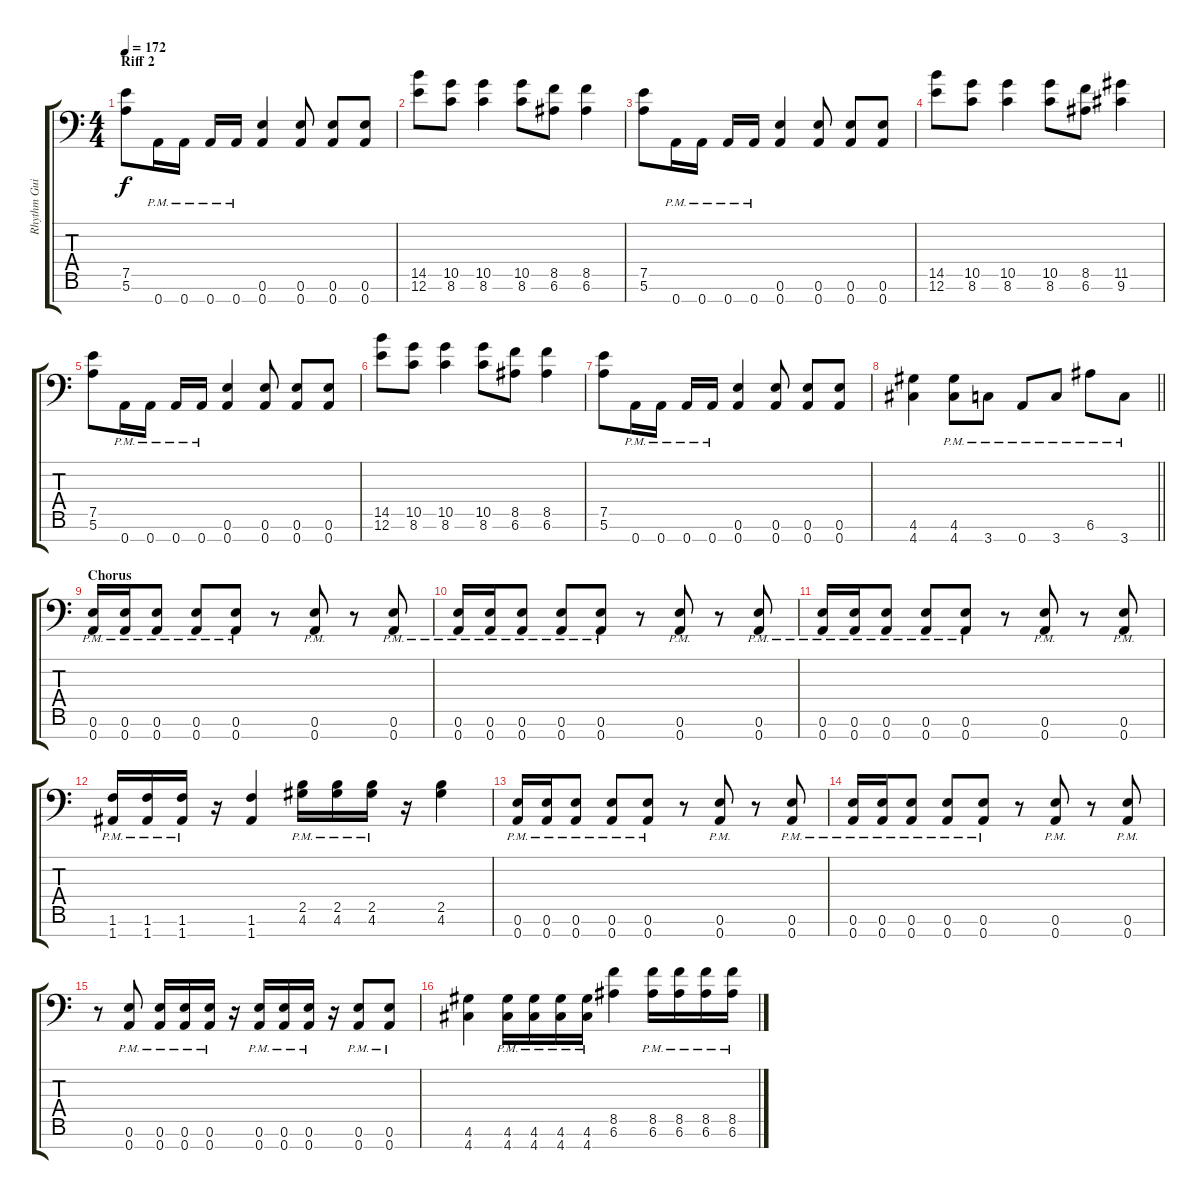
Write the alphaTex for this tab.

\track ("Rhythm Guitar 1" "Rhythm Gui") {instrument distortionguitar}
\staff {score tabs}
\tuning (E4 B3 G3 D3 A2 E2 A1) {hide}
\ts (4 4)
\section ("" "Riff 2")
\tempo 172
\clef f4
\ks c
(7.5 5.6).8{dy f} 0.7{pm}.16 0.7{pm}.16 0.7{pm}.16 0.7{pm}.16 (0.6 0.7).4 (0.6 0.7).8 (0.6 0.7).8 (0.6 0.7).8 |
(14.5 12.6).8 (10.5 8.6).8 (10.5 8.6).4 (10.5 8.6).8 (8.5 6.6).8 (8.5 6.6).4 |
(7.5 5.6).8 0.7{pm}.16 0.7{pm}.16 0.7{pm}.16 0.7{pm}.16 (0.6 0.7).4 (0.6 0.7).8 (0.6 0.7).8 (0.6 0.7).8 |
(14.5 12.6).8 (10.5 8.6).8 (10.5 8.6).4 (10.5 8.6).8 (8.5 6.6).8 (11.5 9.6).4 |
(7.5 5.6).8 0.7{pm}.16 0.7{pm}.16 0.7{pm}.16 0.7{pm}.16 (0.6 0.7).4 (0.6 0.7).8 (0.6 0.7).8 (0.6 0.7).8 |
(14.5 12.6).8 (10.5 8.6).8 (10.5 8.6).4 (10.5 8.6).8 (8.5 6.6).8 (8.5 6.6).4 |
(7.5 5.6).8 0.7{pm}.16 0.7{pm}.16 0.7{pm}.16 0.7{pm}.16 (0.6 0.7).4 (0.6 0.7).8 (0.6 0.7).8 (0.6 0.7).8 |
\barLineRight lightlight
(4.6 4.7).4 (4.6{pm} 4.7{pm}).8 3.7{pm}.8 0.7{pm}.8 3.7{pm}.8 6.6{pm}.8 3.7{pm}.8 |
\section ("" "Chorus")
(0.6{pm} 0.7{pm}).16 (0.6{pm} 0.7{pm}).16 (0.6{pm} 0.7{pm}).8 (0.6{pm} 0.7{pm}).8 (0.6{pm} 0.7{pm}).8 r.8 (0.6{pm} 0.7{pm}).8 r.8 (0.6{pm} 0.7{pm}).8 |
(0.6{pm} 0.7{pm}).16 (0.6{pm} 0.7{pm}).16 (0.6{pm} 0.7{pm}).8 (0.6{pm} 0.7{pm}).8 (0.6{pm} 0.7{pm}).8 r.8 (0.6{pm} 0.7{pm}).8 r.8 (0.6{pm} 0.7{pm}).8 |
(0.6{pm} 0.7{pm}).16 (0.6{pm} 0.7{pm}).16 (0.6{pm} 0.7{pm}).8 (0.6{pm} 0.7{pm}).8 (0.6{pm} 0.7{pm}).8 r.8 (0.6{pm} 0.7{pm}).8 r.8 (0.6{pm} 0.7{pm}).8 |
(1.6{pm} 1.7{pm}).16 (1.6{pm} 1.7{pm}).16 (1.6{pm} 1.7{pm}).16 r.16 (1.6 1.7).4 (2.5{pm} 4.6{pm}).16 (2.5{pm} 4.6{pm}).16 (2.5{pm} 4.6{pm}).16 r.16 (2.5 4.6).4 |
(0.6{pm} 0.7{pm}).16 (0.6{pm} 0.7{pm}).16 (0.6{pm} 0.7{pm}).8 (0.6{pm} 0.7{pm}).8 (0.6{pm} 0.7{pm}).8 r.8 (0.6{pm} 0.7{pm}).8 r.8 (0.6{pm} 0.7{pm}).8 |
(0.6{pm} 0.7{pm}).16 (0.6{pm} 0.7{pm}).16 (0.6{pm} 0.7{pm}).8 (0.6{pm} 0.7{pm}).8 (0.6{pm} 0.7{pm}).8 r.8 (0.6{pm} 0.7{pm}).8 r.8 (0.6{pm} 0.7{pm}).8 |
r.8 (0.6{pm} 0.7{pm}).8 (0.6{pm} 0.7{pm}).16 (0.6{pm} 0.7{pm}).16 (0.6{pm} 0.7{pm}).16 r.16 (0.6{pm} 0.7{pm}).16 (0.6{pm} 0.7).16 (0.6{pm} 0.7{pm}).16 r.16 (0.6{pm} 0.7{pm}).8 (0.6{pm} 0.7{pm}).8 |
(4.6 4.7).4 (4.6{pm} 4.7{pm}).16 (4.6{pm} 4.7{pm}).16 (4.6{pm} 4.7{pm}).16 (4.6{pm} 4.7{pm}).16 (8.5 6.6).4 (8.5{pm} 6.6{pm}).16 (8.5{pm} 6.6{pm}).16 (8.5{pm} 6.6{pm}).16 (8.5{pm} 6.6{pm}).16
